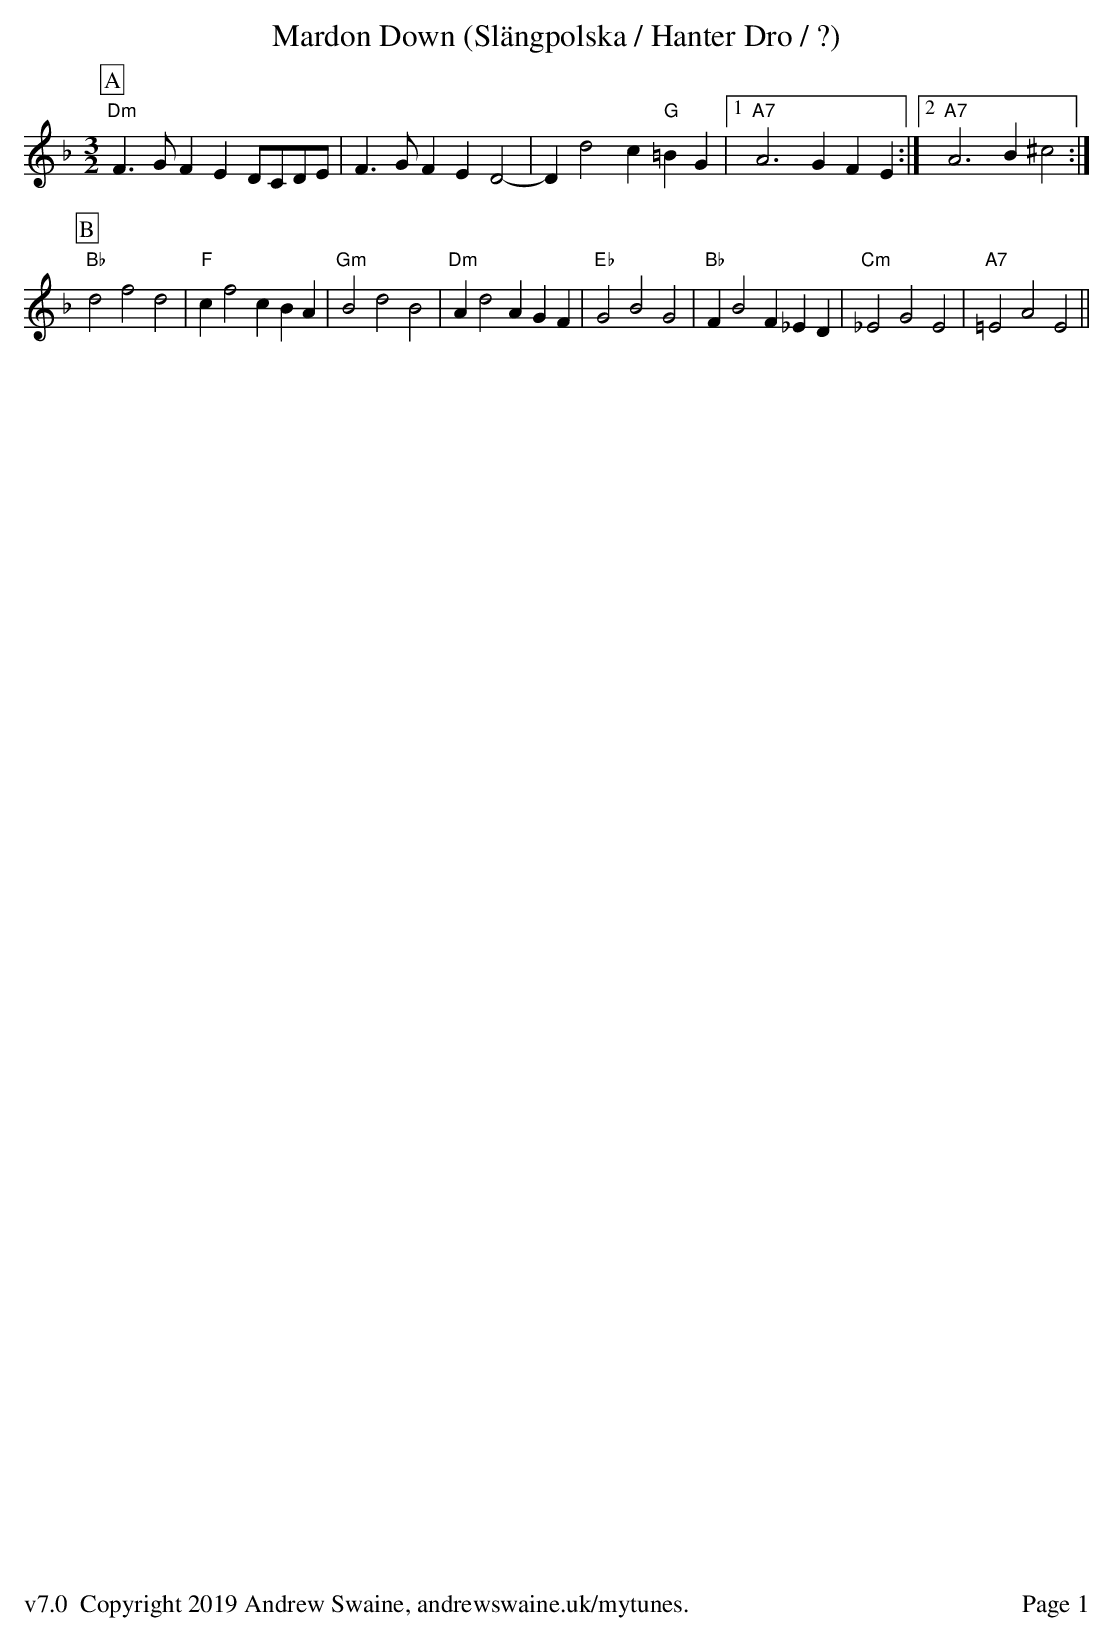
X:1
T:Mardon Down (Slängpolska / Hanter Dro / ?)
M:3/2
L:1/8
K:Dm
P:A
"Dm"F3G F2E2 DCDE | F3G F2E2 D4- | D2d4c2 "G"=B2G2 |1 "A7"A6G2 F2E2 :|2 "A7"A6B2 ^c4 :|
P:B
"Bb"d4f4d4 | "F"c2f4c2 B2A2 | "Gm"B4d4B4 | "Dm"A2d4A2 G2F2 | "Eb"G4B4G4 | "Bb"F2B4F2 _E2D2 | "Cm"_E4G4E4 | "A7"=E4A4E4 ||
